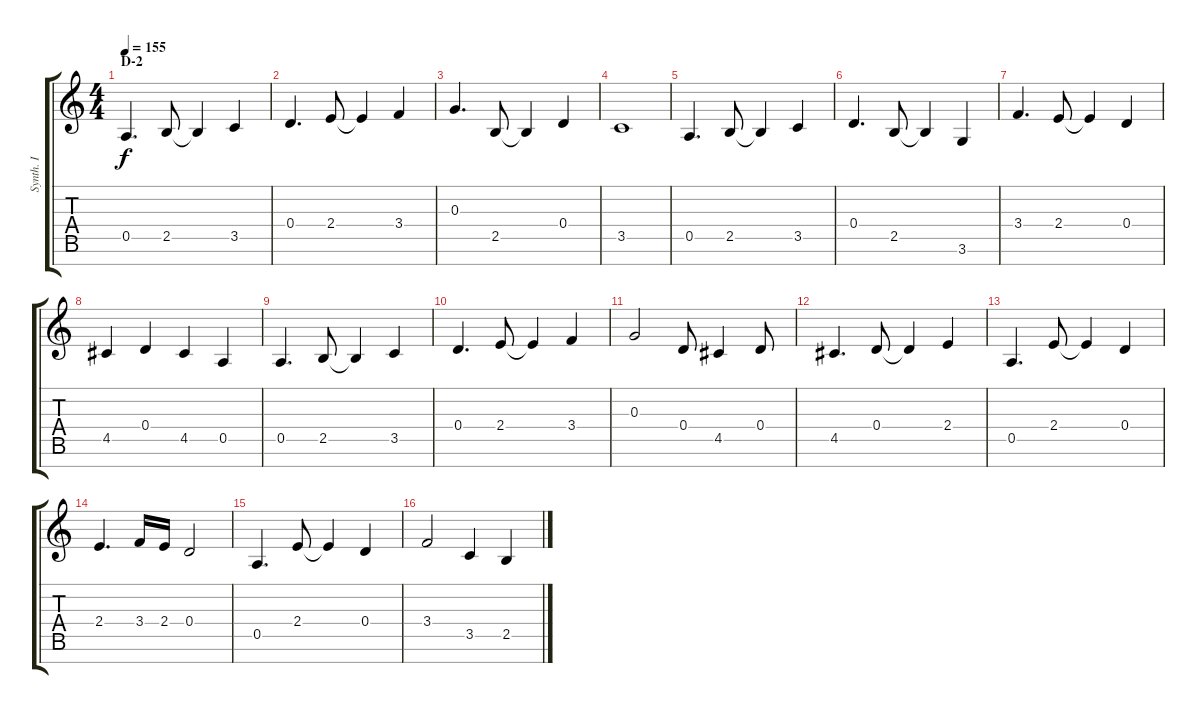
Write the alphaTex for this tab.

\track ("Synth. I" "Synth. I") {instrument fx5brightness}
\staff {score tabs}
\tuning (E5 B4 G4 D4 A3 E3 B2) {hide}
\ts (4 4)
\section ("" "D-2")
\tempo 155
\clef g2
\ks c
0.5.4{d dy f} 2.5.8 2.5{t}.4 3.5.4 |
0.4.4{d} 2.4.8 2.4{t}.4 3.4.4 |
0.3.4{d} 2.5.8 2.5{t}.4 0.4.4 |
3.5.1 |
0.5.4{d} 2.5.8 2.5{t}.4 3.5.4 |
0.4.4{d} 2.5.8 2.5{t}.4 3.6.4 |
3.4.4{d} 2.4.8 2.4{t}.4 0.4.4 |
4.5.4 0.4.4 4.5.4 0.5.4 |
0.5.4{d} 2.5.8 2.5{t}.4 3.5.4 |
0.4.4{d} 2.4.8 2.4{t}.4 3.4.4 |
0.3.2 0.4.8 4.5.4 0.4.8 |
4.5.4{d} 0.4.8 0.4{t}.4 2.4.4 |
0.5.4{d} 2.4.8 2.4{t}.4 0.4.4 |
2.4.4{d} 3.4.16 2.4.16 0.4.2 |
0.5.4{d} 2.4.8 2.4{t}.4 0.4.4 |
3.4.2 3.5.4 2.5.4
